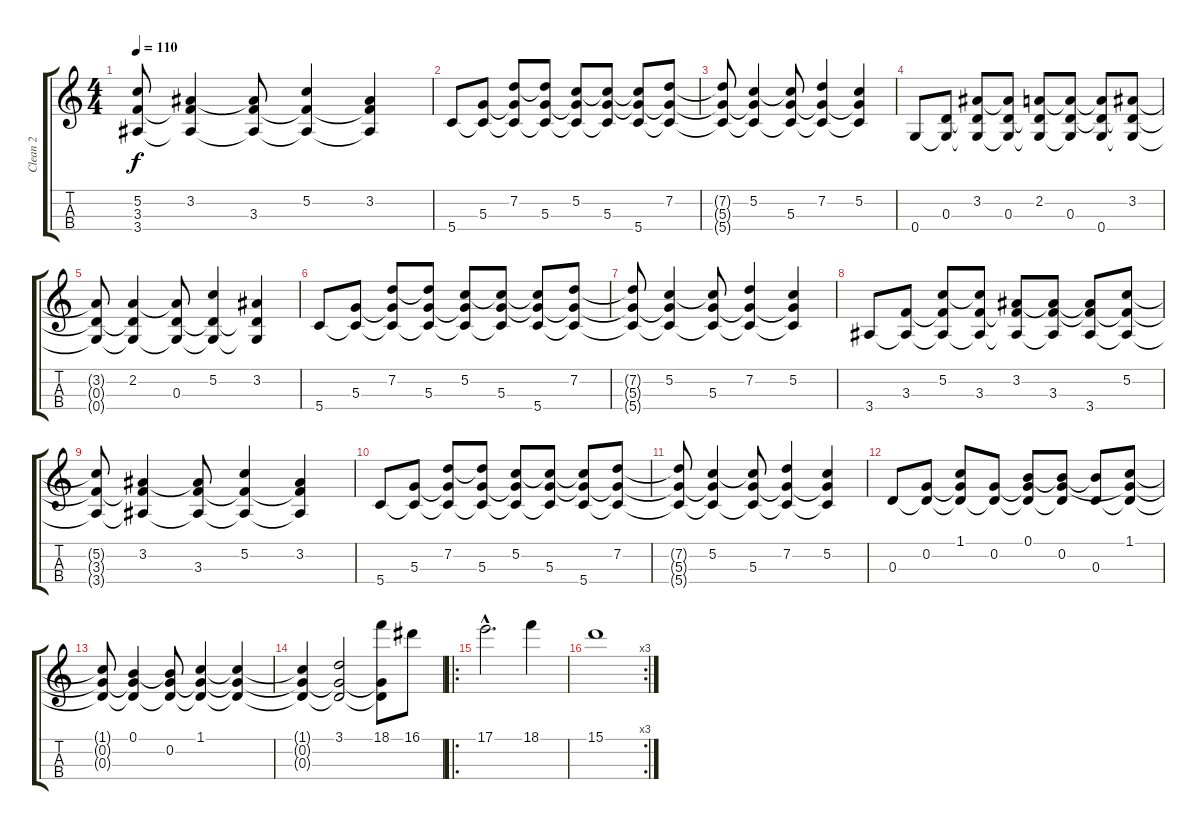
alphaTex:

\track ("Clean 2" "Clean 2") {instrument acousticguitarsteel}
\staff {score tabs}
\tuning (B3 G3 D3 G2) {hide}
\ts (4 4)
\tempo 110
\clef g2
\ks c
(5.2{t} 3.3{t} 3.4{t}).8{dy f} (3.2 3.3{t} 3.4{t}).4 (3.2{t} 3.3 3.4{t}).8 (5.2 3.3{t} 3.4{t}).4 (3.2 3.3{t} 3.4{t}).4 |
5.4.8 (5.3 5.4{t}).8 (7.2 5.3{t} 5.4{t}).8 (7.2{t} 5.3 5.4{t}).8 (5.2 5.3{t} 5.4{t}).8 (5.2{t} 5.3 5.4{t}).8 (5.2{t} 5.3{t} 5.4).8 (7.2 5.3{t} 5.4{t}).8 |
(7.2{t} 5.3{t} 5.4{t}).8 (5.2 5.3{t} 5.4{t}).4 (5.2{t} 5.3 5.4{t}).8 (7.2 5.3{t} 5.4{t}).4 (5.2 5.3{t} 5.4{t}).4 |
0.4.8 (0.3 0.4{t}).8 (3.2 0.3{t} 0.4{t}).8 (3.2{t} 0.3 0.4{t}).8 (2.2 0.3{t} 0.4{t}).8 (2.2{t} 0.3 0.4{t}).8 (2.2{t} 0.3{t} 0.4).8 (3.2 0.3{t} 0.4{t}).8 |
(3.2{t} 0.3{t} 0.4{t}).8 (2.2 0.3{t} 0.4{t}).4 (2.2{t} 0.3 0.4{t}).8 (5.2 0.3{t} 0.4{t}).4 (3.2 0.3{t} 0.4{t}).4 |
5.4.8 (5.3 5.4{t}).8 (7.2 5.3{t} 5.4{t}).8 (7.2{t} 5.3 5.4{t}).8 (5.2 5.3{t} 5.4{t}).8 (5.2{t} 5.3 5.4{t}).8 (5.2{t} 5.3{t} 5.4).8 (7.2 5.3{t} 5.4{t}).8 |
(7.2{t} 5.3{t} 5.4{t}).8 (5.2 5.3{t} 5.4{t}).4 (5.2{t} 5.3 5.4{t}).8 (7.2 5.3{t} 5.4{t}).4 (5.2 5.3{t} 5.4{t}).4 |
3.4.8 (3.3 3.4{t}).8 (5.2 3.3{t} 3.4{t}).8 (5.2{t} 3.3 3.4{t}).8 (3.2 3.3{t} 3.4{t}).8 (3.2{t} 3.3 3.4{t}).8 (3.2{t} 3.3{t} 3.4).8 (5.2 3.3{t} 3.4{t}).8 |
(5.2{t} 3.3{t} 3.4{t}).8 (3.2 3.3{t} 3.4{t}).4 (3.2{t} 3.3 3.4{t}).8 (5.2 3.3{t} 3.4{t}).4 (3.2 3.3{t} 3.4{t}).4 |
5.4.8 (5.3 5.4{t}).8 (7.2 5.3{t} 5.4{t}).8 (7.2{t} 5.3 5.4{t}).8 (5.2 5.3{t} 5.4{t}).8 (5.2{t} 5.3 5.4{t}).8 (5.2{t} 5.3{t} 5.4).8 (7.2 5.3{t} 5.4{t}).8 |
(7.2{t} 5.3{t} 5.4{t}).8 (5.2 5.3{t} 5.4{t}).4 (5.2{t} 5.3 5.4{t}).8 (7.2 5.3{t} 5.4{t}).4 (5.2 5.3{t} 5.4{t}).4 |
0.3.8 (0.2 0.3{t}).8 (1.1 0.2{t} 0.3{t}).8 (0.2 0.3{t}).8 (0.1 0.2{t} 0.3{t}).8 (0.1{t} 0.2 0.3{t}).8 (0.1{t} 0.3).8 (1.1 0.2{t} 0.3{t}).8 |
(1.1{t} 0.2{t} 0.3{t}).8 (0.1 0.2{t} 0.3{t}).4 (0.1{t} 0.2 0.3{t}).8 (1.1 0.2{t} 0.3{t}).4 (1.1{t} 0.2{t} 0.3{t}).4 |
(1.1{t} 0.2{t} 0.3{t}).4 (3.1 0.2{t} 0.3{t}).2 (18.1 0.2{t} 0.3{t}).8 16.1.8 |
\ro
17.1{hac}.2{d} 18.1.4 |
\rc 3
15.1.1
